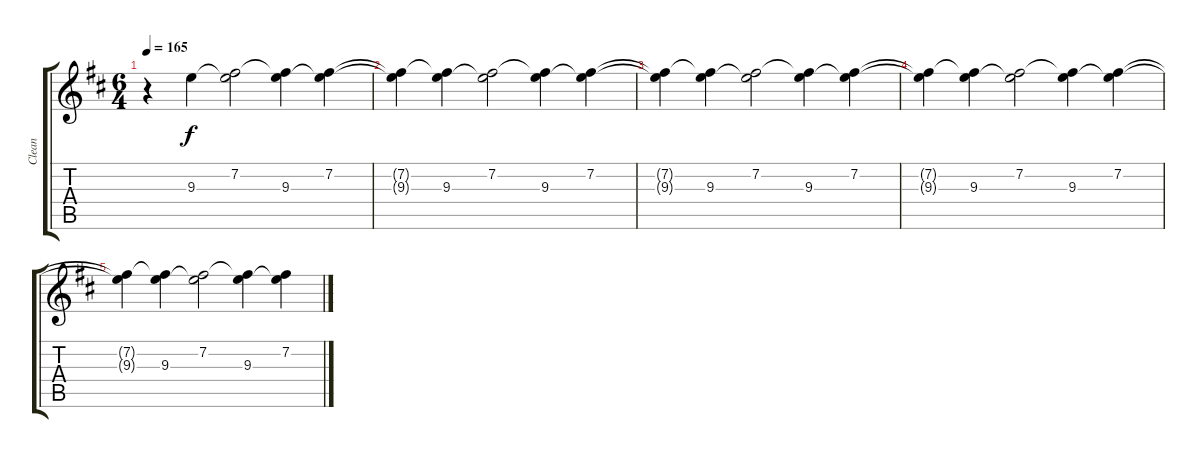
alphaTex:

\track ("Clean" "Clean") {instrument acousticguitarsteel}
\staff {score tabs}
\tuning (E4 B3 G3 D3 A2 E2) {hide}
\ts (6 4)
\tempo 165
\clef g2
\ks bminor
r.4{dy f} 9.3.4 (7.2 9.3{t}).2 (7.2{t} 9.3).4 (7.2 9.3{t}).4 |
(7.2{t} 9.3{t}).4 (7.2{t} 9.3).4 (7.2 9.3{t}).2 (7.2{t} 9.3).4 (7.2 9.3{t}).4 |
(7.2{t} 9.3{t}).4{volume 0} (7.2{t} 9.3).4 (7.2 9.3{t}).2 (7.2{t} 9.3).4 (7.2 9.3{t}).4 |
(7.2{t} 9.3{t}).4 (7.2{t} 9.3).4 (7.2 9.3{t}).2 (7.2{t} 9.3).4 (7.2 9.3{t}).4 |
(7.2{t} 9.3{t}).4 (7.2{t} 9.3).4 (7.2 9.3{t}).2 (7.2{t} 9.3).4 (7.2 9.3{t}).4
